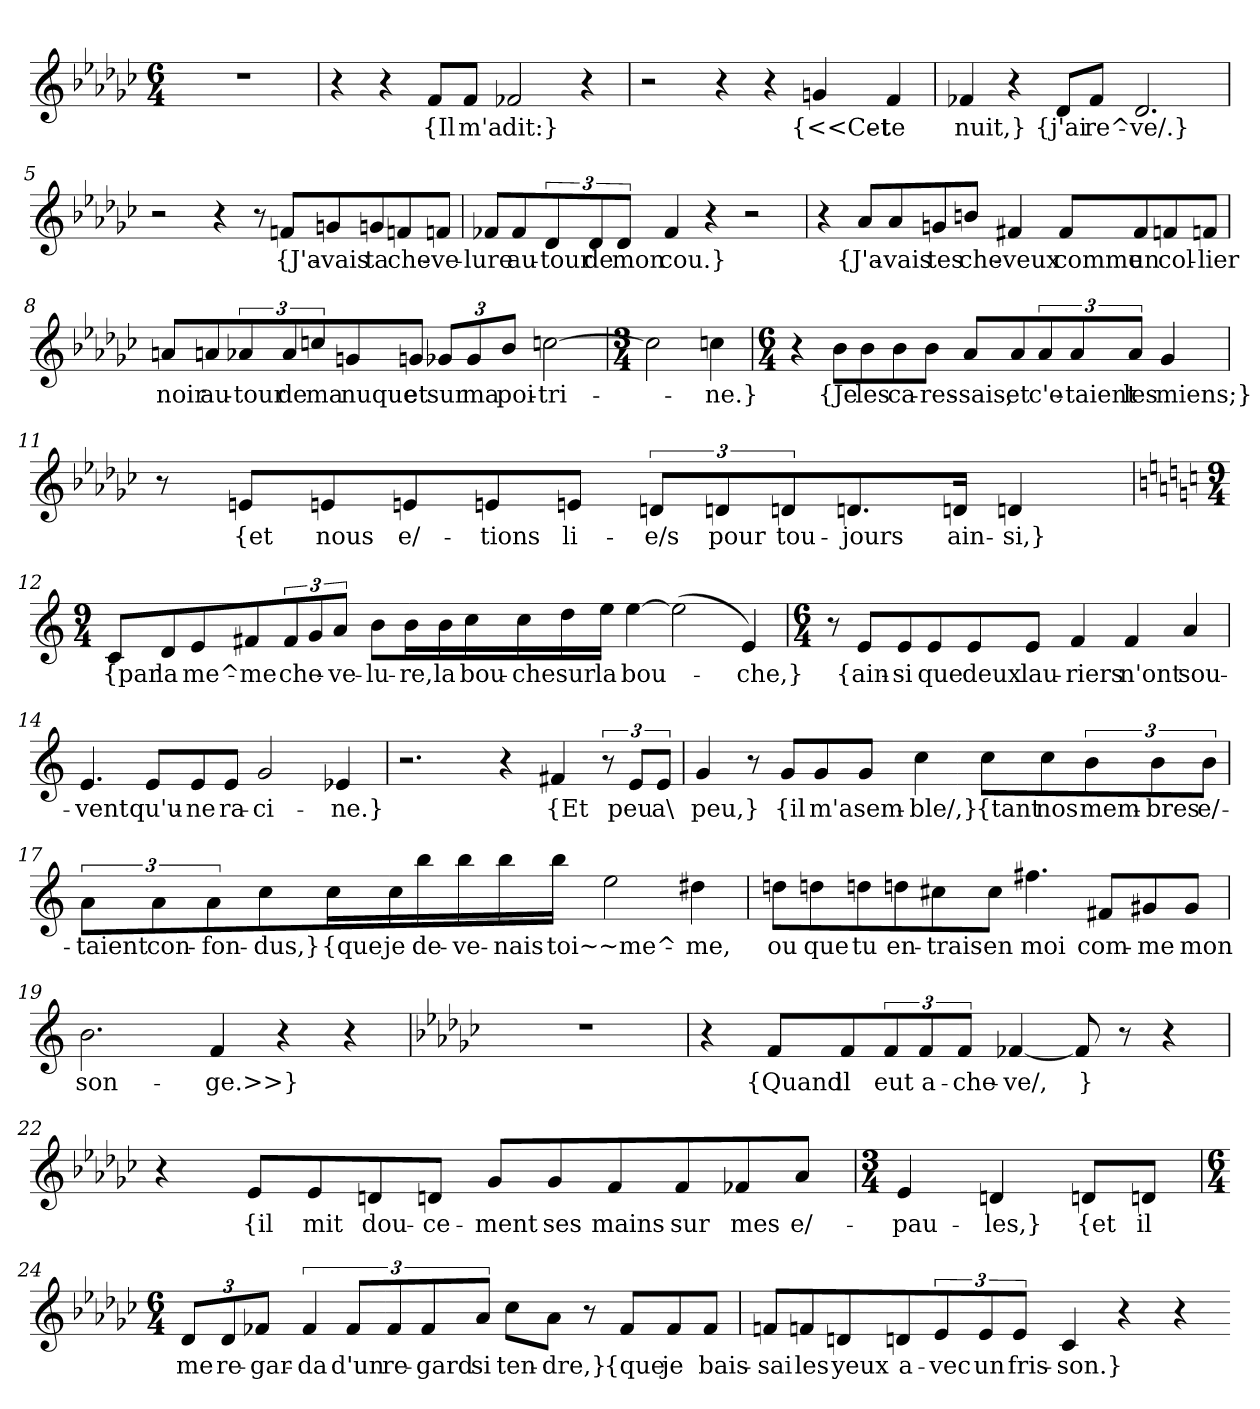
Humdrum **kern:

**kern	**text
*part1	*part1
*staff1	*staff1
*clefG2	*
*k[b-e-a-d-g-c-]	*
*M6/4	*
=1	=1
1.r	.
=2	=2
4r	.
4r	.
8f/L	{Il
8f/J	m'a
2f-X	dit:}
4r	.
=3	=3
2r	.
4r	.
4r	.
4gn	{<<Cet-
4f	-te
=4	=4
4f-X	nuit,}
4r	.
8d-/L	{j'ai
8f-/J	re^-
2.d-	-ve/.}
=5	=5
2r	.
4r	.
8r	.
8fn/L	{J'a-
8gn/	-vais
8gn/	ta
8fn/	che-
8fn/J	-ve-
=6	=6
8f-X/L	-lure
8f-/	au-
12d-/	-tour
12d-/	de
12d-/J	mon
4f-	cou.}
4r	.
2r	.
=7	=7
4r	.
8a-/L	{J'a-
8a-/	-vais
8gn/	tes
8bn/J	che-
4f#X	-veux
8f#/L	comme
8f#/	un
8fn/	col-
8fn/J	-lier
=8	=8
8an/L	noir
8an/	au-
12a-X/	-tour
12a-/	de
12ccn/	ma
8gn/	nuque
8gn/J	et
12g-X/L	sur
12g-/	ma
12b-/J	poi-
[2ccn	-tri-
=9	=9
*M3/4	*
2ccn]	.
4ccn	-ne.}
=10	=10
*M6/4	*
4r	.
8b-\L	{Je
8b-\	les
8b-\	ca-
8b-\J	-res-
8a-/L	-sais,
8a-/	et
12a-/	c'e-
12a-/	-taient
12a-/J	les
4g-	miens;}
=11	=11
8r	.
8en/L	{et
8en/	nous
8en/	e/-
8en/	-tions
8en/J	li-
12dn/L	-e/s
12dn/	pour
12dn/	tou-
8.dn/	-jours
16dn/Jk	ain-
4dn	-si,}
=12	=12
*k[]	*
*M9/4	*
8c/L	{par
8d/	la
8e/	me^-
8f#X/	-me
12f#/	che-
12g/	.
12a/J	-ve-
8b\L	-lu-
16b\L	-re,
16b\	la
16cc\	bou-
16cc\	-che
16dd\	sur
16ee\JJ	la
[4ee	bou-
(2ee]	.
4e)	-che,}
=13	=13
*M6/4	*
8r	.
8e/L	{ain-
8e/	-si
8e/	que
8e/	deux
8e/J	lau-
4f	-riers
4f	n'ont
4a	sou-
=14	=14
4.e	-vent
8e/L	qu'u-
8e/	-ne
8e/J	ra-
2g	-ci-
4e-X	-ne.}
=15	=15
2.r	.
4r	.
4f#X	{Et
12r	.
12e/L	peu
12e/J	a\
=16	=16
4g	peu,}
8r	.
8g/L	{il
8g/	m'a
8g/J	sem-
4cc	-ble/,}
8cc\L	{tant
8cc\	nos
12b\	mem-
12b\	-bres
12b\J	e/-
=17	=17
12a\L	-taient
12a\	con-
12a\	-fon-
8cc\	-dus,}
16cc\L	{que
16cc\	je
16bb\	de-
16bb\	-ve-
16bb\	-nais
16bb\JJ	toi~
2ee	~me^-
4dd#X	-me,
=18	=18
8ddn\L	ou
8ddn\	que
8ddn\	tu
8ddn\	en-
8cc#X\	-trais
8cc#\J	en
4.ff#X	moi
8f#X/L	com-
8g#X/	-me
8g#/J	mon
=19	=19
2.b	son-
4f	-ge.>>}
4r	.
4r	.
=20	=20
*k[b-e-a-d-g-c-]	*
1.r	.
=21	=21
4r	.
8f/L	{Quand
8f/	il
12f/	eut
12f/	a-
12f/J	-che-
[4f-X	-ve/,
8f-]	}
8r	.
4r	.
=22	=22
4r	.
8e-/L	{il
8e-/	mit
8dn/	dou-
8dn/J	-ce-
8g-/L	-ment
8g-/	ses
8f/	mains
8f/	sur
8f-X/	mes
8a-/J	e/-
=23	=23
*M3/4	*
4e-	-pau-
4dn	-les,}
8dn/L	{et
8dn/J	il
=24	=24
*M6/4	*
12d-/L	me
12d-/	re-
12f-X/J	-gar-
6f-	-da
12f-/L	d'un
12f-/	re-
12f-/	-gard
12a-/J	si
8cc-\L	ten-
8a-\J	-dre,}
8r	.
8f-/L	{que
8f-/	je
8f-/J	bais-
=25	=25
8fn/L	-sai
8fn/	les
8dn/	yeux
8dn/	a-
12e-/	-vec
12e-/	un
12e-/J	fris-
4c-	-son.}
4r	.
4r	.
=-	=-
*-	*-
